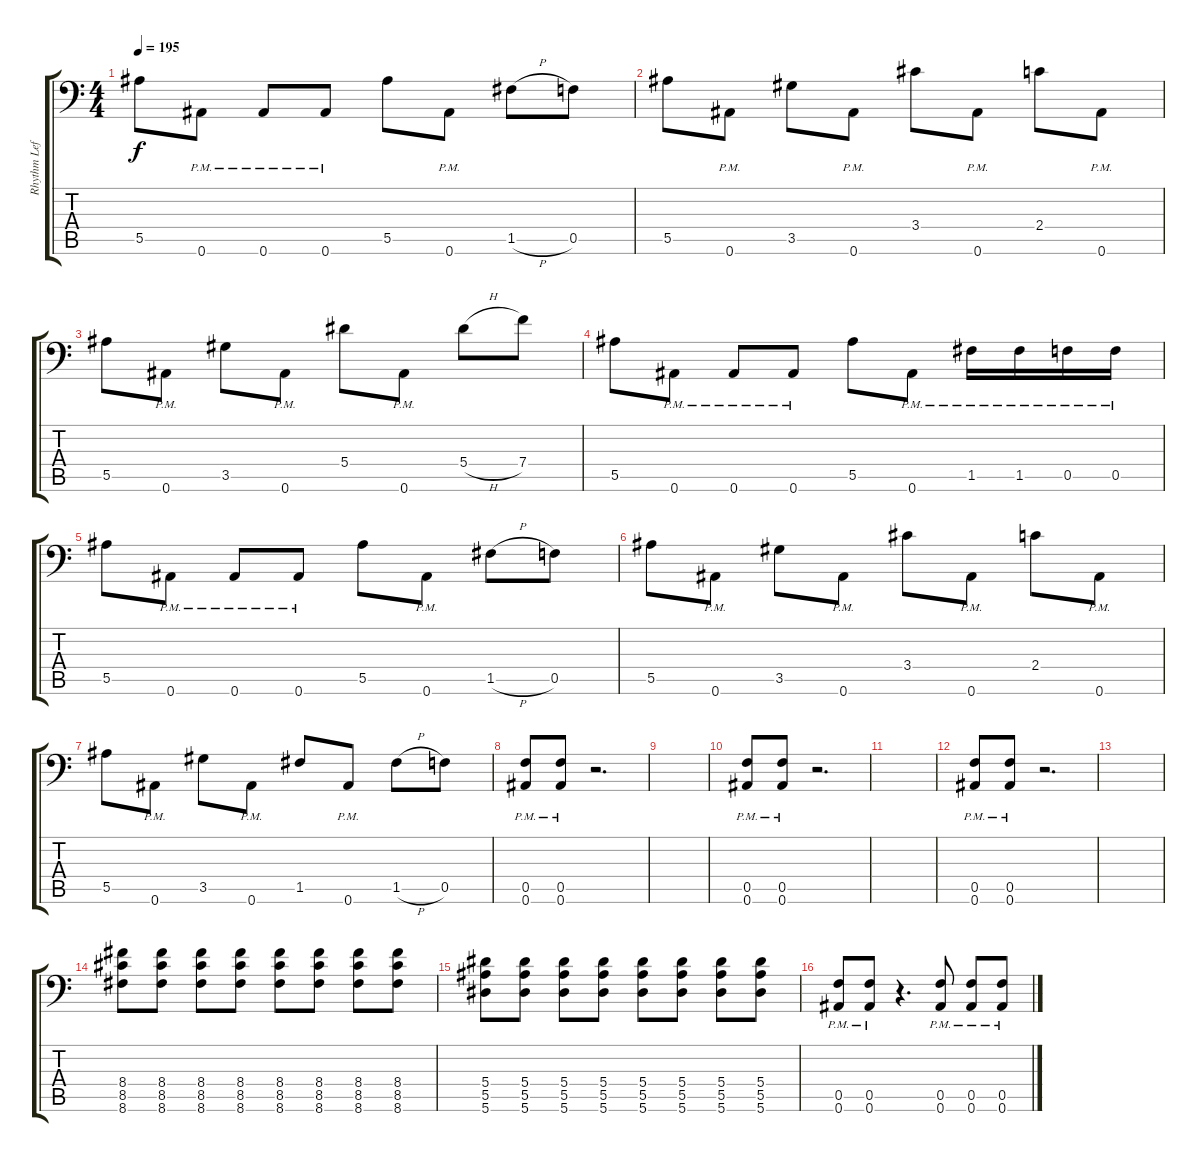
\track ("Rhythm Left" "Rhythm Lef") {instrument distortionguitar}
\staff {score tabs}
\tuning (C4 G3 Eb3 Bb2 F2 Bb1) {hide}
\ts (4 4)
\tempo 195
\clef f4
\ks c
5.5.8{dy f} 0.6{pm}.8 0.6{pm}.8 0.6{pm}.8 5.5.8 0.6{pm}.8 1.5{h}.8 0.5.8 |
5.5.8 0.6{pm}.8 3.5.8 0.6{pm}.8 3.4.8 0.6{pm}.8 2.4.8 0.6{pm}.8 |
5.5.8 0.6{pm}.8 3.5.8 0.6{pm}.8 5.4.8 0.6{pm}.8 5.4{h}.8 7.4.8 |
5.5.8 0.6{pm}.8 0.6{pm}.8 0.6{pm}.8 5.5.8 0.6{pm}.8 1.5{pm}.16 1.5{pm}.16 0.5{pm}.16 0.5{pm}.16 |
5.5.8 0.6{pm}.8 0.6{pm}.8 0.6{pm}.8 5.5.8 0.6{pm}.8 1.5{h}.8 0.5.8 |
5.5.8 0.6{pm}.8 3.5.8 0.6{pm}.8 3.4.8 0.6{pm}.8 2.4.8 0.6{pm}.8 |
5.5.8 0.6{pm}.8 3.5.8 0.6{pm}.8 1.5.8 0.6{pm}.8 1.5{h}.8 0.5.8 |
(0.5{pm} 0.6{pm}).8 (0.5{pm} 0.6{pm}).8 r.2{d} |
|
(0.5{pm} 0.6{pm}).8 (0.5{pm} 0.6{pm}).8 r.2{d} |
|
(0.5{pm} 0.6{pm}).8 (0.5{pm} 0.6{pm}).8 r.2{d} |
|
(8.4 8.5 8.6).8 (8.4 8.5 8.6).8 (8.4 8.5 8.6).8 (8.4 8.5 8.6).8 (8.4 8.5 8.6).8 (8.4 8.5 8.6).8 (8.4 8.5 8.6).8 (8.4 8.5 8.6).8 |
(5.4 5.5 5.6).8 (5.4 5.5 5.6).8 (5.4 5.5 5.6).8 (5.4 5.5 5.6).8 (5.4 5.5 5.6).8 (5.4 5.5 5.6).8 (5.4 5.5 5.6).8 (5.4 5.5 5.6).8 |
(0.5{pm} 0.6{pm}).8 (0.5{pm} 0.6{pm}).8 r.4{d} (0.5{pm} 0.6{pm}).8 (0.5{pm} 0.6{pm}).8 (0.5{pm} 0.6{pm}).8
